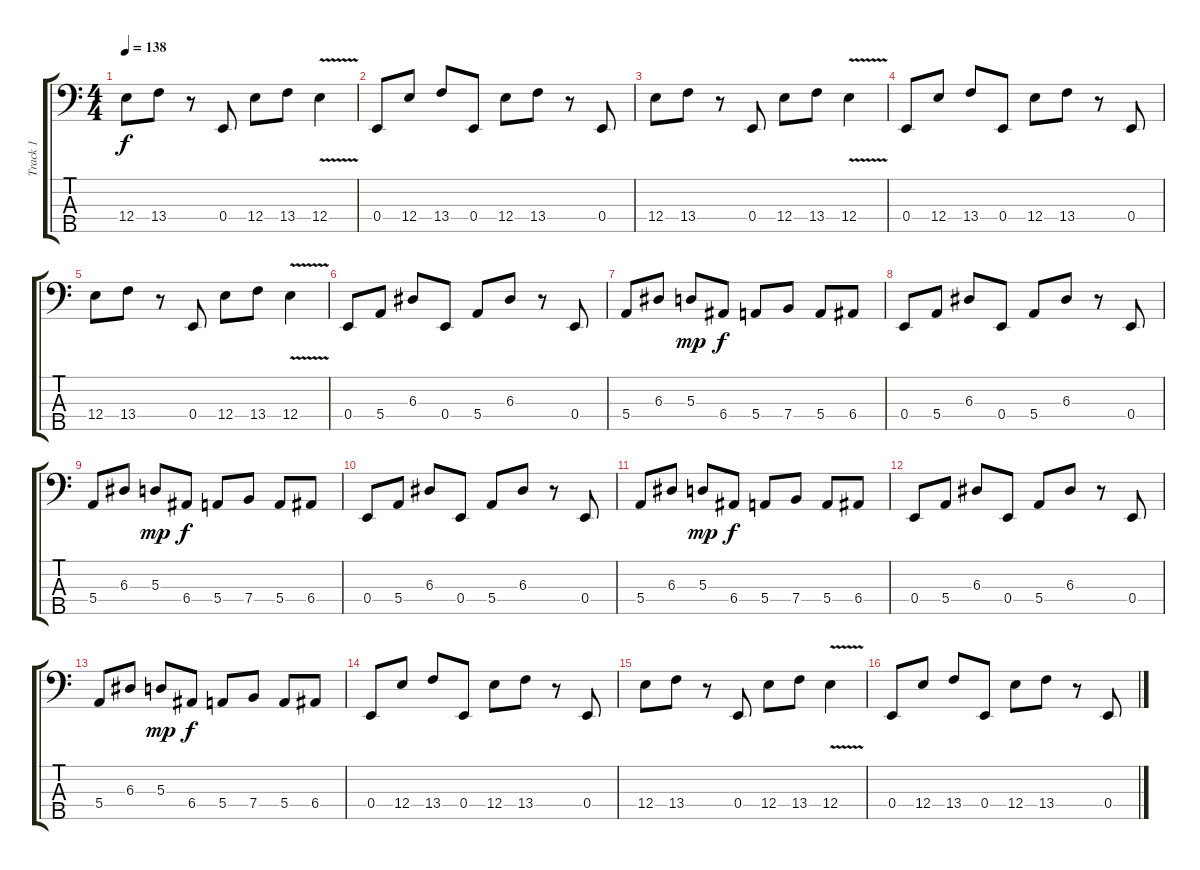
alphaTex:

\track ("Track 1" "Track 1") {instrument electricbassfinger}
\staff {score tabs}
\tuning (G2 D2 A1 E1 B0) {hide}
\ts (4 4)
\tempo 138
\clef f4
\ks c
12.4.8{dy f} 13.4.8 r.8 0.4.8 12.4.8 13.4.8 12.4{v}.4 |
0.4.8 12.4.8 13.4.8 0.4.8 12.4.8 13.4.8 r.8 0.4.8 |
12.4.8 13.4.8 r.8 0.4.8 12.4.8 13.4.8 12.4{v}.4 |
0.4.8 12.4.8 13.4.8 0.4.8 12.4.8 13.4.8 r.8 0.4.8 |
12.4.8 13.4.8 r.8 0.4.8 12.4.8 13.4.8 12.4{v}.4 |
0.4.8 5.4.8 6.3.8 0.4.8 5.4.8 6.3.8 r.8 0.4.8 |
5.4.8 6.3.8 5.3.8{dy mp} 6.4.8{dy f} 5.4.8 7.4.8 5.4.8 6.4.8 |
0.4.8 5.4.8 6.3.8 0.4.8 5.4.8 6.3.8 r.8 0.4.8 |
5.4.8 6.3.8 5.3.8{dy mp} 6.4.8{dy f} 5.4.8 7.4.8 5.4.8 6.4.8 |
0.4.8 5.4.8 6.3.8 0.4.8 5.4.8 6.3.8 r.8 0.4.8 |
5.4.8 6.3.8 5.3.8{dy mp} 6.4.8{dy f} 5.4.8 7.4.8 5.4.8 6.4.8 |
0.4.8 5.4.8 6.3.8 0.4.8 5.4.8 6.3.8 r.8 0.4.8 |
5.4.8 6.3.8 5.3.8{dy mp} 6.4.8{dy f} 5.4.8 7.4.8 5.4.8 6.4.8 |
0.4.8 12.4.8 13.4.8 0.4.8 12.4.8 13.4.8 r.8 0.4.8 |
12.4.8 13.4.8 r.8 0.4.8 12.4.8 13.4.8 12.4{v}.4 |
0.4.8 12.4.8 13.4.8 0.4.8 12.4.8 13.4.8 r.8 0.4.8
